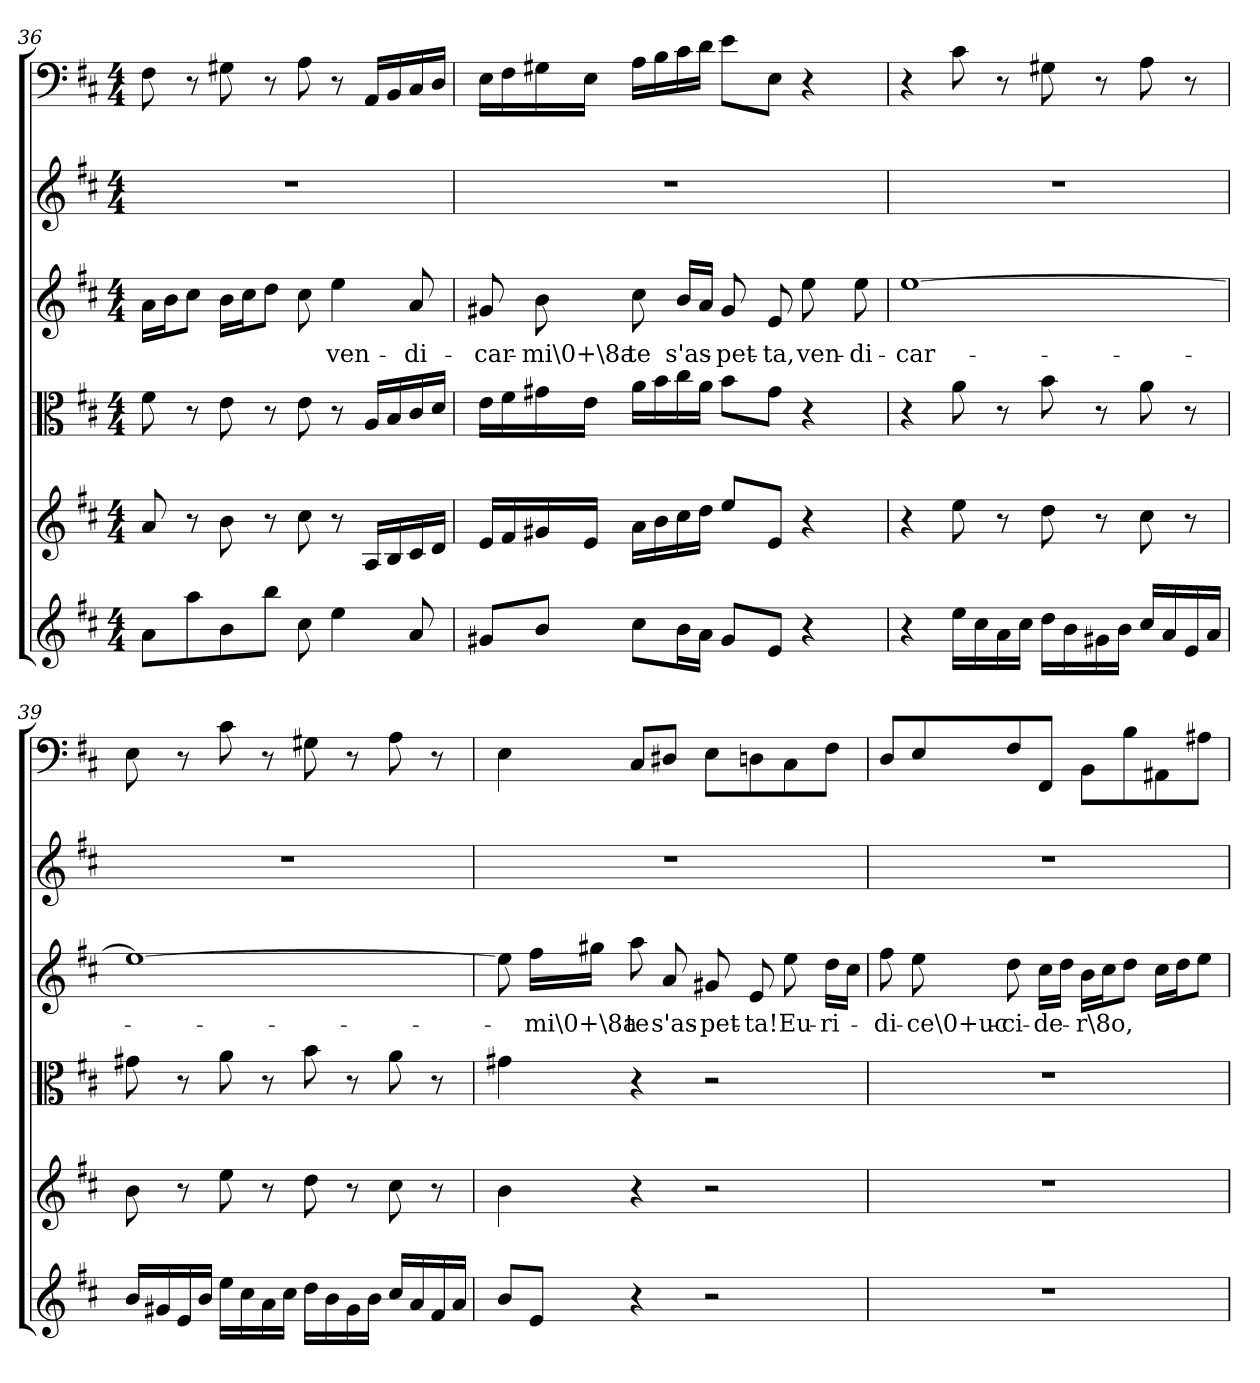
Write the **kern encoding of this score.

**kern	**kern	**kern	**kern	**text	**kern	**kern
*part6	*part5	*part4	*part3	*part3	*part2	*part1
*staff6	*staff5	*staff4	*staff3	*staff3	*staff2	*staff1
*clefG2	*clefG2	*clefC3	*clefG2	*	*clefG2	*clefF4
*k[f#c#]	*k[f#c#]	*k[f#c#]	*k[f#c#]	*	*k[f#c#]	*k[f#c#]
*D:	*D:	*D:	*D:	*	*D:	*D:
*M4/4	*M4/4	*M4/4	*M4/4	*	*M4/4	*M4/4
=36	=36	=36	=36	=36	=36	=36
8a\L	8a/	8f#\	16a\LL	.	1r	8F#\
.	.	.	16b\J	.	.	.
8aa\	8r	8r	8cc#\J	.	.	8r
8b\	8b\	8e\	16b\LL	.	.	8G#X\
.	.	.	16cc#\J	.	.	.
8bb\J	8r	8r	8dd\J	.	.	8r
8cc#\	8cc#\	8e\	8cc#\	.	.	8A\
4ee\	8r	8r	4ee\	ven-	.	8r
.	16A/LL	16A/LL	.	.	.	16AA/LL
.	16B/	16B/	.	.	.	16BB/
8a/	16c#/	16c#/	8a/	-di-	.	16C#/
.	16d/JJ	16d/JJ	.	.	.	16D/JJ
=37	=37	=37	=37	=37	=37	=37
8g#X/L	16e/LL	16e\LL	8g#X/	-car-	1r	16E\LL
.	16f#/	16f#\	.	.	.	16F#\
8b/J	16g#X/	16g#X\	8b\	-mi\0+\8a	.	16G#X\
.	16e/JJ	16e\JJ	.	.	.	16E\JJ
8cc#\L	16a\LL	16a\LL	8cc#\	te	.	16A\LL
.	16b\	16b\	.	.	.	16B\
16b\L	16cc#\	16cc#\	16b/LL	s'as-	.	16c#\
16a\JJ	16dd\JJ	16a\JJ	16a/JJ	.	.	16d\JJ
8g#/L	8ee/L	8b\L	8g#/	-pet-	.	8e\L
8e/J	8e/J	8g#\J	8e/	-ta,	.	8E\J
4r	4r	4r	8ee\	ven-	.	4r
.	.	.	8ee\	-di-	.	.
=38	=38	=38	=38	=38	=38	=38
4r	4r	4r	[1ee\	-car-	1r	4r
16ee\LL	8ee\	8a\	.	.	.	8c#\
16cc#\	.	.	.	.	.	.
16a\	8r	8r	.	.	.	8r
16cc#\JJ	.	.	.	.	.	.
16dd\LL	8dd\	8b\	.	.	.	8G#X\
16b\	.	.	.	.	.	.
16g#X\	8r	8r	.	.	.	8r
16b\JJ	.	.	.	.	.	.
16cc#/LL	8cc#\	8a\	.	.	.	8A\
16a/	.	.	.	.	.	.
16e/	8r	8r	.	.	.	8r
16a/JJ	.	.	.	.	.	.
=39	=39	=39	=39	=39	=39	=39
16b/LL	8b\	8g#X\	1ee\_	.	1r	8E\
16g#X/	.	.	.	.	.	.
16e/	8r	8r	.	.	.	8r
16b/JJ	.	.	.	.	.	.
16ee\LL	8ee\	8a\	.	.	.	8c#\
16cc#\	.	.	.	.	.	.
16a\	8r	8r	.	.	.	8r
16cc#\JJ	.	.	.	.	.	.
16dd\LL	8dd\	8b\	.	.	.	8G#X\
16b\	.	.	.	.	.	.
16g#\	8r	8r	.	.	.	8r
16b\JJ	.	.	.	.	.	.
16cc#/LL	8cc#\	8a\	.	.	.	8A\
16a/	.	.	.	.	.	.
16f#/	8r	8r	.	.	.	8r
16a/JJ	.	.	.	.	.	.
=40	=40	=40	=40	=40	=40	=40
8b/L	4b\	4g#X\	8ee\]	.	1r	4E\
8e/J	.	.	16ff#\LL	-mi\0+\8a	.	.
.	.	.	16gg#X\JJ	.	.	.
4r	4r	4r	8aa\	te	.	8C#/L
.	.	.	8a/	s'as-	.	8D#X/J
2r	2r	2r	8g#X/	-pet-	.	8E\L
.	.	.	8e/	-ta!	.	8Dn\
.	.	.	8ee\	Eu-	.	8C#\
.	.	.	16dd\LL	-ri-	.	8F#\J
.	.	.	16cc#\JJ	.	.	.
=41	=41	=41	=41	=41	=41	=41
1r	1r	1r	8ff#\	-di-	1r	8D/L
.	.	.	8ee\	-ce\0+uc-	.	8E/
.	.	.	8dd\	-ci-	.	8F#/
.	.	.	16cc#\LL	-de-	.	8FF#/J
.	.	.	16dd\JJ	.	.	.
.	.	.	16b\LL	-r\8o,	.	8BB\L
.	.	.	16cc#\J	.	.	.
.	.	.	8dd\J	.	.	8B\
.	.	.	16cc#\LL	.	.	8AA#X\
.	.	.	16dd\J	.	.	.
.	.	.	8ee\J	.	.	8A#X\J
=	=	=	=	=	=	=
*-	*-	*-	*-	*-	*-	*-
